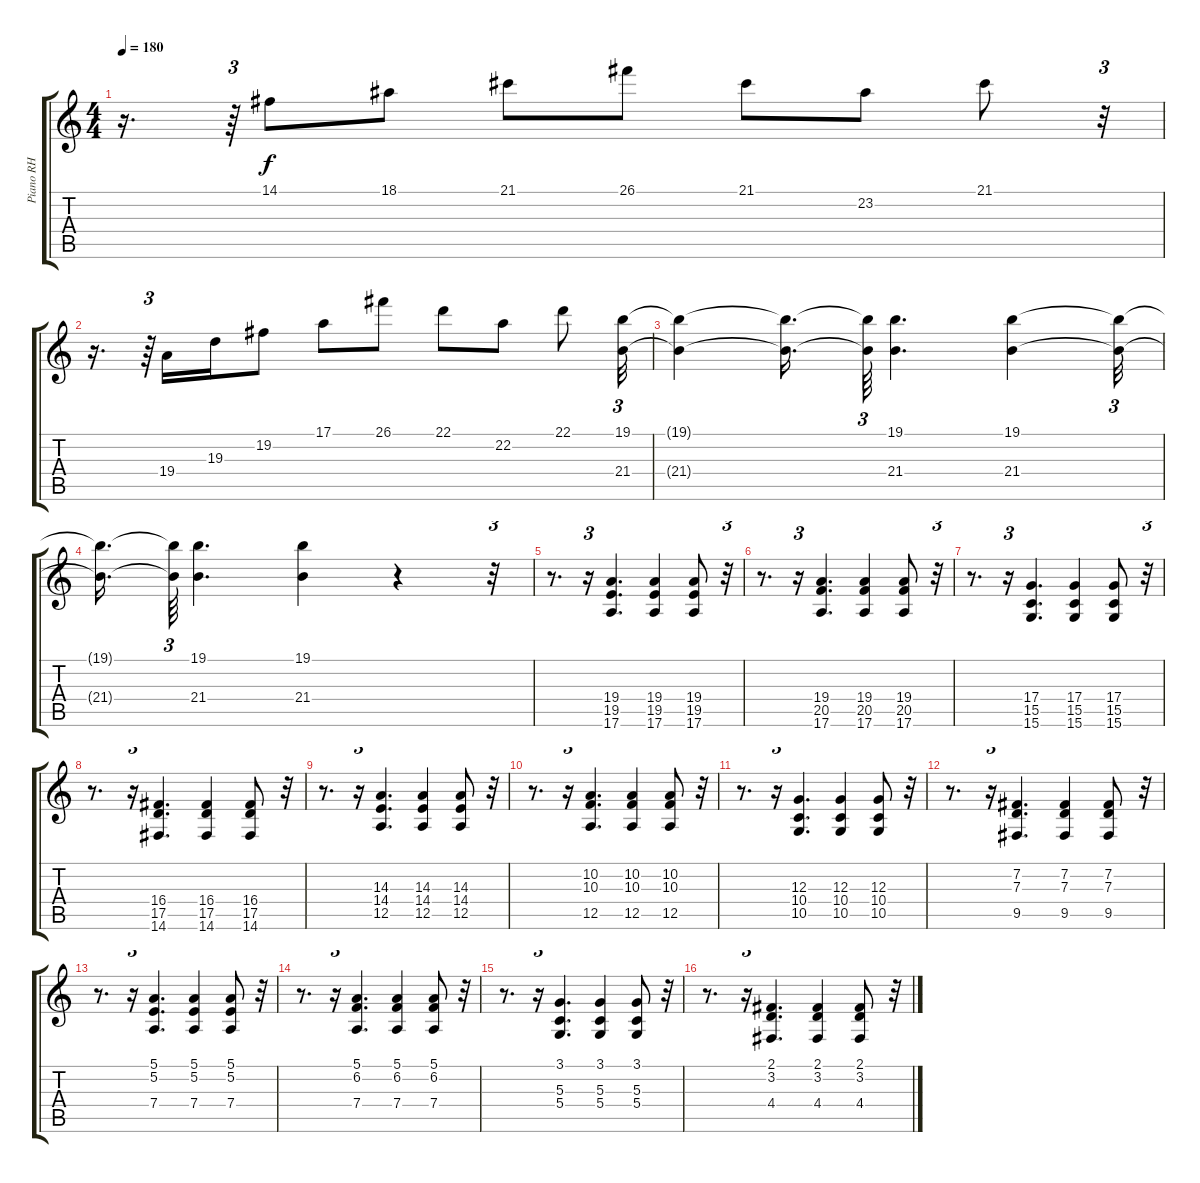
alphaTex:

\track ("Piano RH" "Piano RH") {instrument acousticgrandpiano}
\staff {score tabs}
\tuning (E4 B3 G3 D3 A2 E2) {hide}
\ts (4 4)
\tempo 180
\clef g2
\ks c
r.16{d dy f} r.64{tu (3 2)} 14.1.8 18.1.8 21.1.8 26.1.8 21.1.8 23.2.8 21.1.8 r.32{tu (3 2)} |
r.16{d} r.64{tu (3 2)} 19.4.16 19.3.16 19.2.8 17.1.8 26.1.8 22.1.8 22.2.8 22.1.8 (19.1 21.4).32{tu (3 2)} |
(19.1{t} 21.4{t}).4 (19.1{t} 21.4{t}).16{d} (19.1{t} 21.4{t}).64{tu (3 2)} (19.1 21.4).4{d} (19.1 21.4).4 (19.1{t} 21.4{t}).32{tu (3 2)} |
(19.1{t} 21.4{t}).16{d} (19.1{t} 21.4{t}).64{tu (3 2)} (19.1 21.4).4{d} (19.1 21.4).4 r.4 r.32{tu (3 2)} |
r.8{d} r.16{tu (3 2)} (19.4 19.5 17.6).4{d} (19.4 19.5 17.6).4 (19.4 19.5 17.6).8 r.32{tu (3 2)} |
r.8{d} r.16{tu (3 2)} (19.4 20.5 17.6).4{d} (19.4 20.5 17.6).4 (19.4 20.5 17.6).8 r.32{tu (3 2)} |
r.8{d} r.16{tu (3 2)} (17.4 15.5 15.6).4{d} (17.4 15.5 15.6).4 (17.4 15.5 15.6).8 r.32{tu (3 2)} |
r.8{d} r.16{tu (3 2)} (16.4 17.5 14.6).4{d} (16.4 17.5 14.6).4 (16.4 17.5 14.6).8 r.32{tu (3 2)} |
r.8{d} r.16{tu (3 2)} (14.3 14.4 12.5).4{d} (14.3 14.4 12.5).4 (14.3 14.4 12.5).8 r.32{tu (3 2)} |
r.8{d} r.16{tu (3 2)} (10.2 10.3 12.5).4{d} (10.2 10.3 12.5).4 (10.2 10.3 12.5).8 r.32{tu (3 2)} |
r.8{d} r.16{tu (3 2)} (12.3 10.4 10.5).4{d} (12.3 10.4 10.5).4 (12.3 10.4 10.5).8 r.32{tu (3 2)} |
r.8{d} r.16{tu (3 2)} (7.2 7.3 9.5).4{d} (7.2 7.3 9.5).4 (7.2 7.3 9.5).8 r.32{tu (3 2)} |
r.8{d} r.16{tu (3 2)} (5.1 5.2 7.4).4{d} (5.1 5.2 7.4).4 (5.1 5.2 7.4).8 r.32{tu (3 2)} |
r.8{d} r.16{tu (3 2)} (5.1 6.2 7.4).4{d} (5.1 6.2 7.4).4 (5.1 6.2 7.4).8 r.32{tu (3 2)} |
r.8{d} r.16{tu (3 2)} (3.1 5.3 5.4).4{d} (3.1 5.3 5.4).4 (3.1 5.3 5.4).8 r.32{tu (3 2)} |
r.8{d} r.16{tu (3 2)} (2.1 3.2 4.4).4{d} (2.1 3.2 4.4).4 (2.1 3.2 4.4).8 r.32{tu (3 2)}
